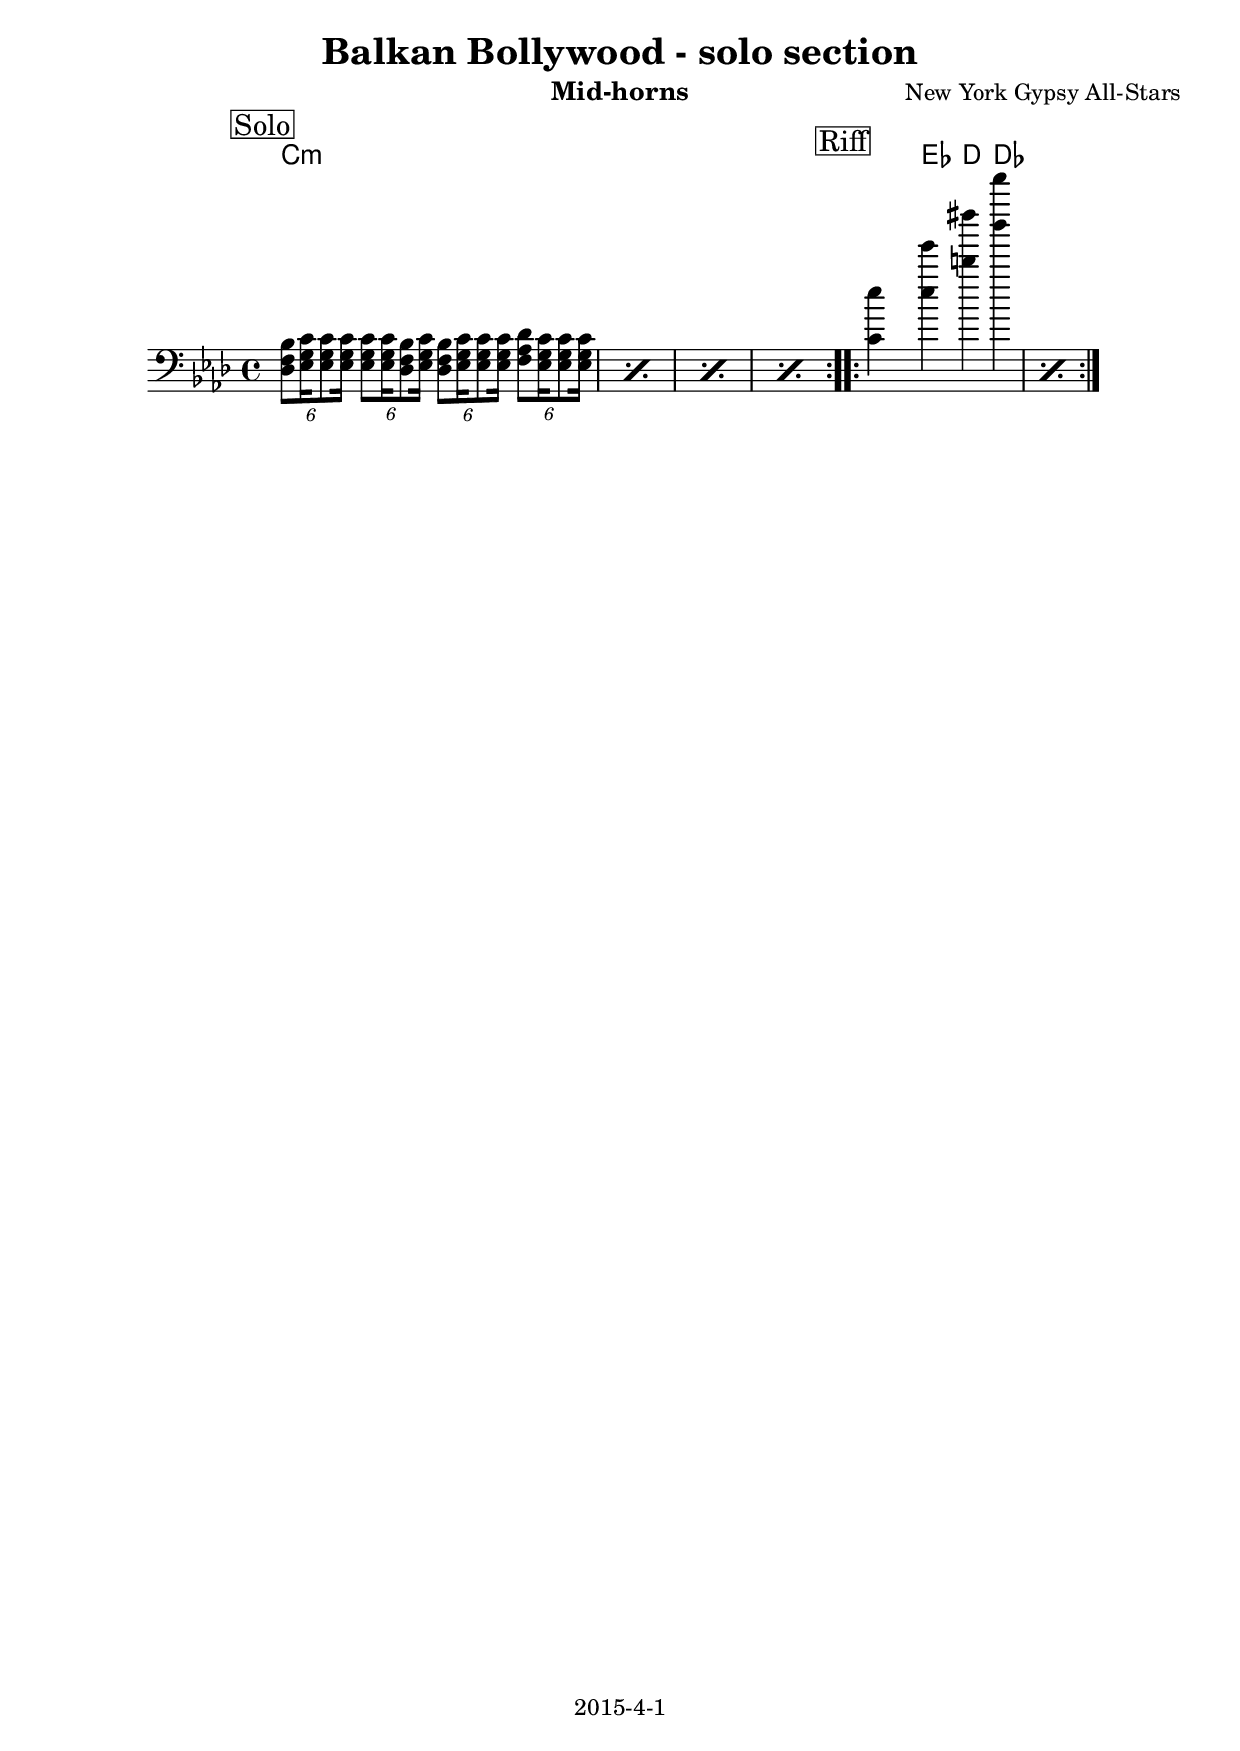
\version "2.16.2"

%%%%  https://www.youtube.com/watch?v=fDGHB9Lz7v0&feature=youtu.be

\header {
  title = "Balkan Bollywood - solo section"
  composer = "New York Gypsy All-Stars"
  instrument = "Mid-horns"

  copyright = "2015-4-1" %date of latest edits
}

slash = {
  \override NoteHead #'style = #'slash
  \override Stem #'transparent = ##t
}

noslash = {
  \revert NoteHead #'style
  \revert Stem #'transparent
}

midbrass = { \relative c { \key c \phrygian \set Score.markFormatter = #format-mark-box-letters

         \mark \markup { \box "Solo" } %%%%%%    %%%%%%%
         \repeat volta 2 {
               
                   \repeat percent 4 {    %%% if repeating 4 bars, make this '3'
                     \times 4/6 {  <des f bes>8 <es g c>16  <es g c>8 <es g c>16   }  \times 4/6 {  <es g c>8 <es g c>16 <des f bes>8 <es g c>16  }
                     \times 4/6 {  <des f bes>8 <es g c>16  <es g c>8 <es g c>16   }  \times 4/6 {  <f as des>8 <es g c>16 <es g c>8 <es g c>16  }
                   }
               
               }

         \mark \markup { \box "Riff" } %%%%%%    %%%%%%%
         \repeat volta 2 {
               \repeat percent 2 { 
               <c' es'>4  <es' g'>  <d' fis'>  <des' f'>
               }
         }

}
}  %%% end midbrassC


changes = { \chordmode { 
%solo
	c1:m  c1:m c1:m  c1:m

%riff
	c4:m  es d des

	 }
}

 \book {
   \score { 
	 <<
	   \new ChordNames {
		 \set chordChanges = ##t
		 \changes
	   }
	   \new Staff { \clef bass 
					\midbrass
	   }    

	 >>
   }
 }

